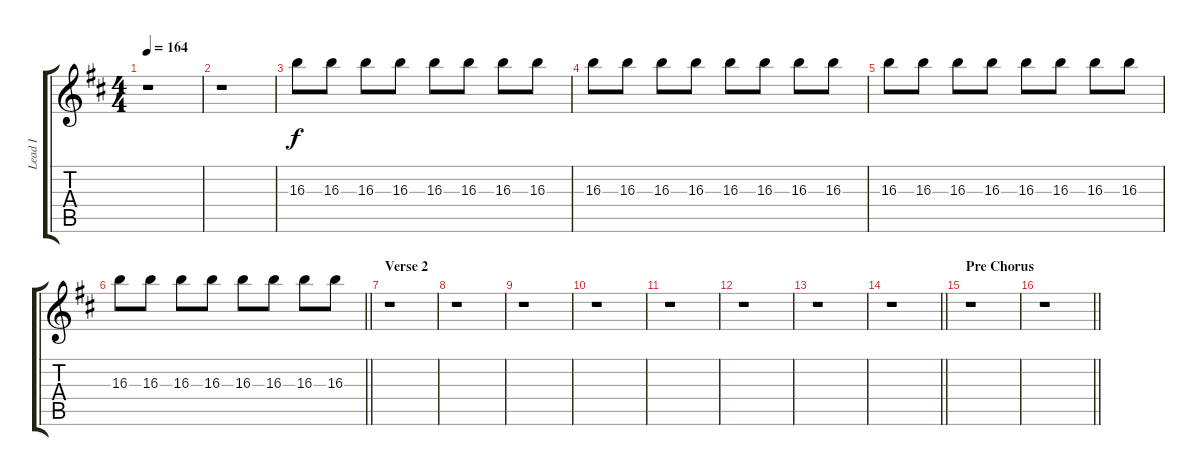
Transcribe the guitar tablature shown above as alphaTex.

\track ("Lead I" "Lead I") {instrument overdrivenguitar}
\staff {score tabs}
\tuning (E4 B3 G3 D3 A2 E2) {hide}
\ts (4 4)
\tempo 164
\clef g2
\ks d
r.1{dy f} |
r.1 |
16.3.8 16.3.8 16.3.8 16.3.8 16.3.8 16.3.8 16.3.8 16.3.8 |
16.3.8 16.3.8 16.3.8 16.3.8 16.3.8 16.3.8 16.3.8 16.3.8 |
16.3.8 16.3.8 16.3.8 16.3.8 16.3.8 16.3.8 16.3.8 16.3.8 |
\barLineRight lightlight
16.3.8 16.3.8 16.3.8 16.3.8 16.3.8 16.3.8 16.3.8 16.3.8 |
\section ("" "Verse 2")
r.1 |
r.1 |
r.1 |
r.1 |
r.1 |
r.1 |
r.1 |
\barLineRight lightlight
r.1 |
\section ("" "Pre Chorus")
r.1 |
\barLineRight lightlight
r.1
